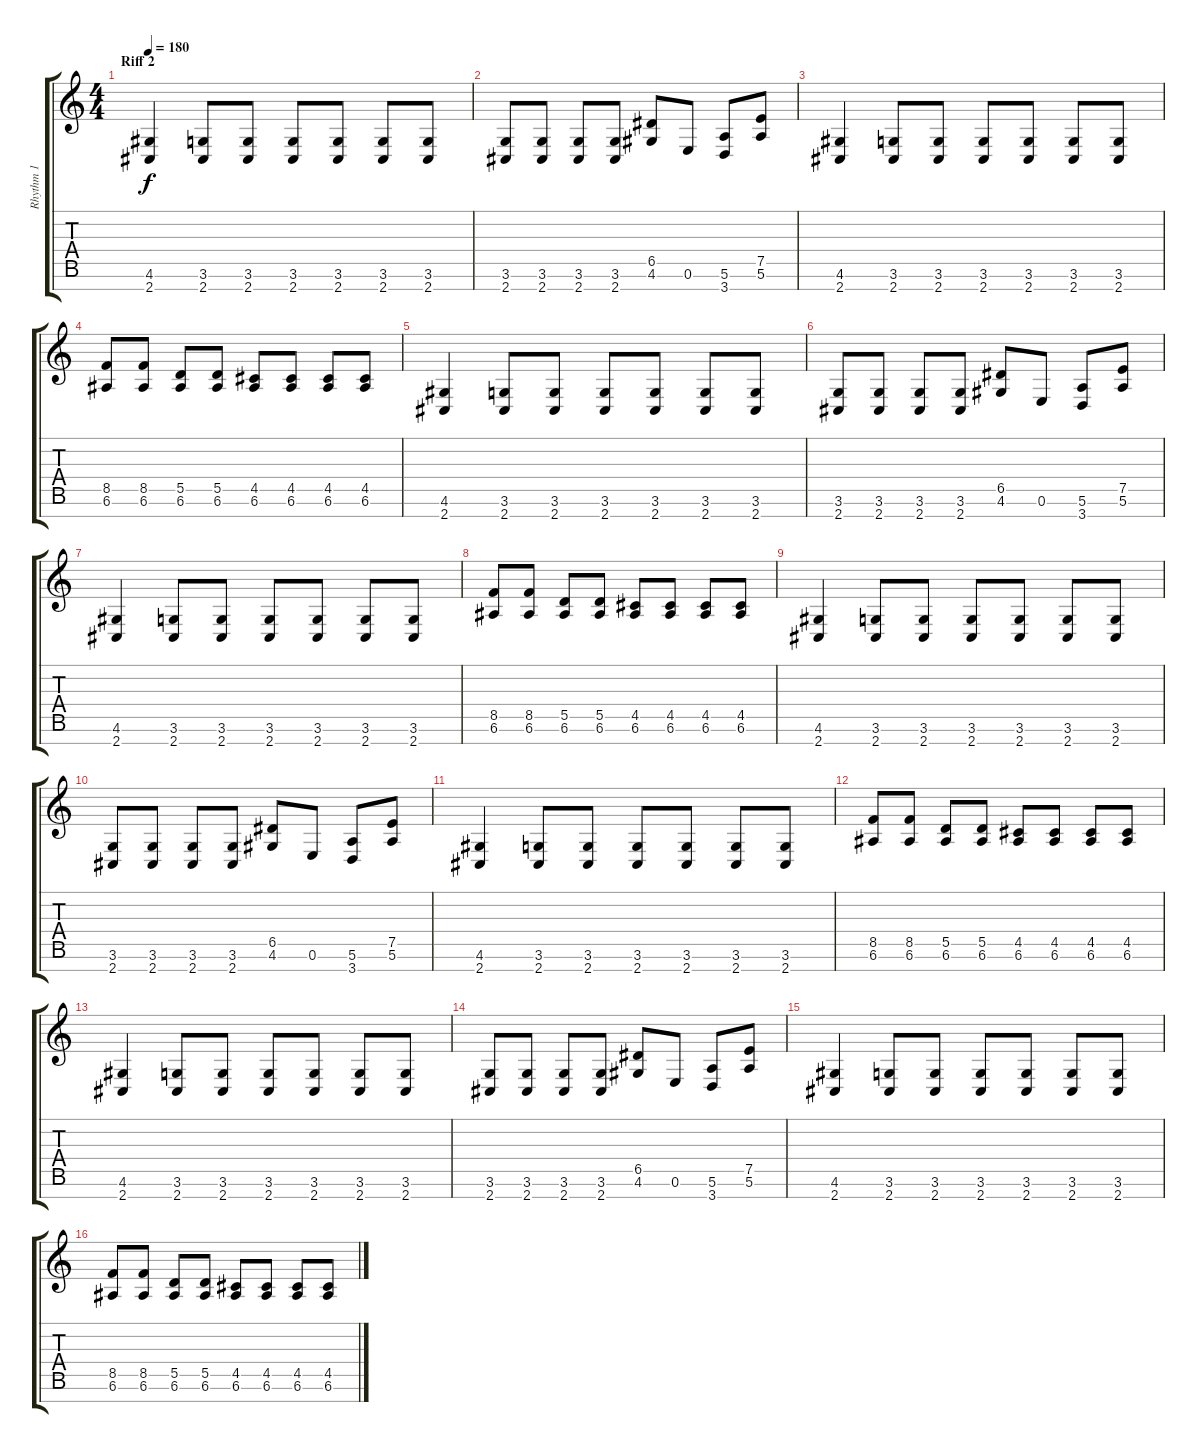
\track ("Rhythm 1" "Rhythm 1") {instrument distortionguitar}
\staff {score tabs}
\tuning (E4 B3 G3 D3 A2 E2 B1) {hide}
\ts (4 4)
\section ("" "Riff 2")
\tempo 180
\clef g2
\ks c
(4.6 2.7).4{dy f} (3.6 2.7).8 (3.6 2.7).8 (3.6 2.7).8 (3.6 2.7).8 (3.6 2.7).8 (3.6 2.7).8 |
(3.6 2.7).8 (3.6 2.7).8 (3.6 2.7).8 (3.6 2.7).8 (6.5 4.6).8 0.6.8 (5.6 3.7).8 (7.5 5.6).8 |
(4.6 2.7).4 (3.6 2.7).8 (3.6 2.7).8 (3.6 2.7).8 (3.6 2.7).8 (3.6 2.7).8 (3.6 2.7).8 |
(8.5 6.6).8 (8.5 6.6).8 (5.5 6.6).8 (5.5 6.6).8 (4.5 6.6).8 (4.5 6.6).8 (4.5 6.6).8 (4.5 6.6).8 |
(4.6 2.7).4 (3.6 2.7).8 (3.6 2.7).8 (3.6 2.7).8 (3.6 2.7).8 (3.6 2.7).8 (3.6 2.7).8 |
(3.6 2.7).8 (3.6 2.7).8 (3.6 2.7).8 (3.6 2.7).8 (6.5 4.6).8 0.6.8 (5.6 3.7).8 (7.5 5.6).8 |
(4.6 2.7).4 (3.6 2.7).8 (3.6 2.7).8 (3.6 2.7).8 (3.6 2.7).8 (3.6 2.7).8 (3.6 2.7).8 |
(8.5 6.6).8 (8.5 6.6).8 (5.5 6.6).8 (5.5 6.6).8 (4.5 6.6).8 (4.5 6.6).8 (4.5 6.6).8 (4.5 6.6).8 |
(4.6 2.7).4 (3.6 2.7).8 (3.6 2.7).8 (3.6 2.7).8 (3.6 2.7).8 (3.6 2.7).8 (3.6 2.7).8 |
(3.6 2.7).8 (3.6 2.7).8 (3.6 2.7).8 (3.6 2.7).8 (6.5 4.6).8 0.6.8 (5.6 3.7).8 (7.5 5.6).8 |
(4.6 2.7).4 (3.6 2.7).8 (3.6 2.7).8 (3.6 2.7).8 (3.6 2.7).8 (3.6 2.7).8 (3.6 2.7).8 |
(8.5 6.6).8 (8.5 6.6).8 (5.5 6.6).8 (5.5 6.6).8 (4.5 6.6).8 (4.5 6.6).8 (4.5 6.6).8 (4.5 6.6).8 |
(4.6 2.7).4 (3.6 2.7).8 (3.6 2.7).8 (3.6 2.7).8 (3.6 2.7).8 (3.6 2.7).8 (3.6 2.7).8 |
(3.6 2.7).8 (3.6 2.7).8 (3.6 2.7).8 (3.6 2.7).8 (6.5 4.6).8 0.6.8 (5.6 3.7).8 (7.5 5.6).8 |
(4.6 2.7).4 (3.6 2.7).8 (3.6 2.7).8 (3.6 2.7).8 (3.6 2.7).8 (3.6 2.7).8 (3.6 2.7).8 |
(8.5 6.6).8 (8.5 6.6).8 (5.5 6.6).8 (5.5 6.6).8 (4.5 6.6).8 (4.5 6.6).8 (4.5 6.6).8 (4.5 6.6).8
